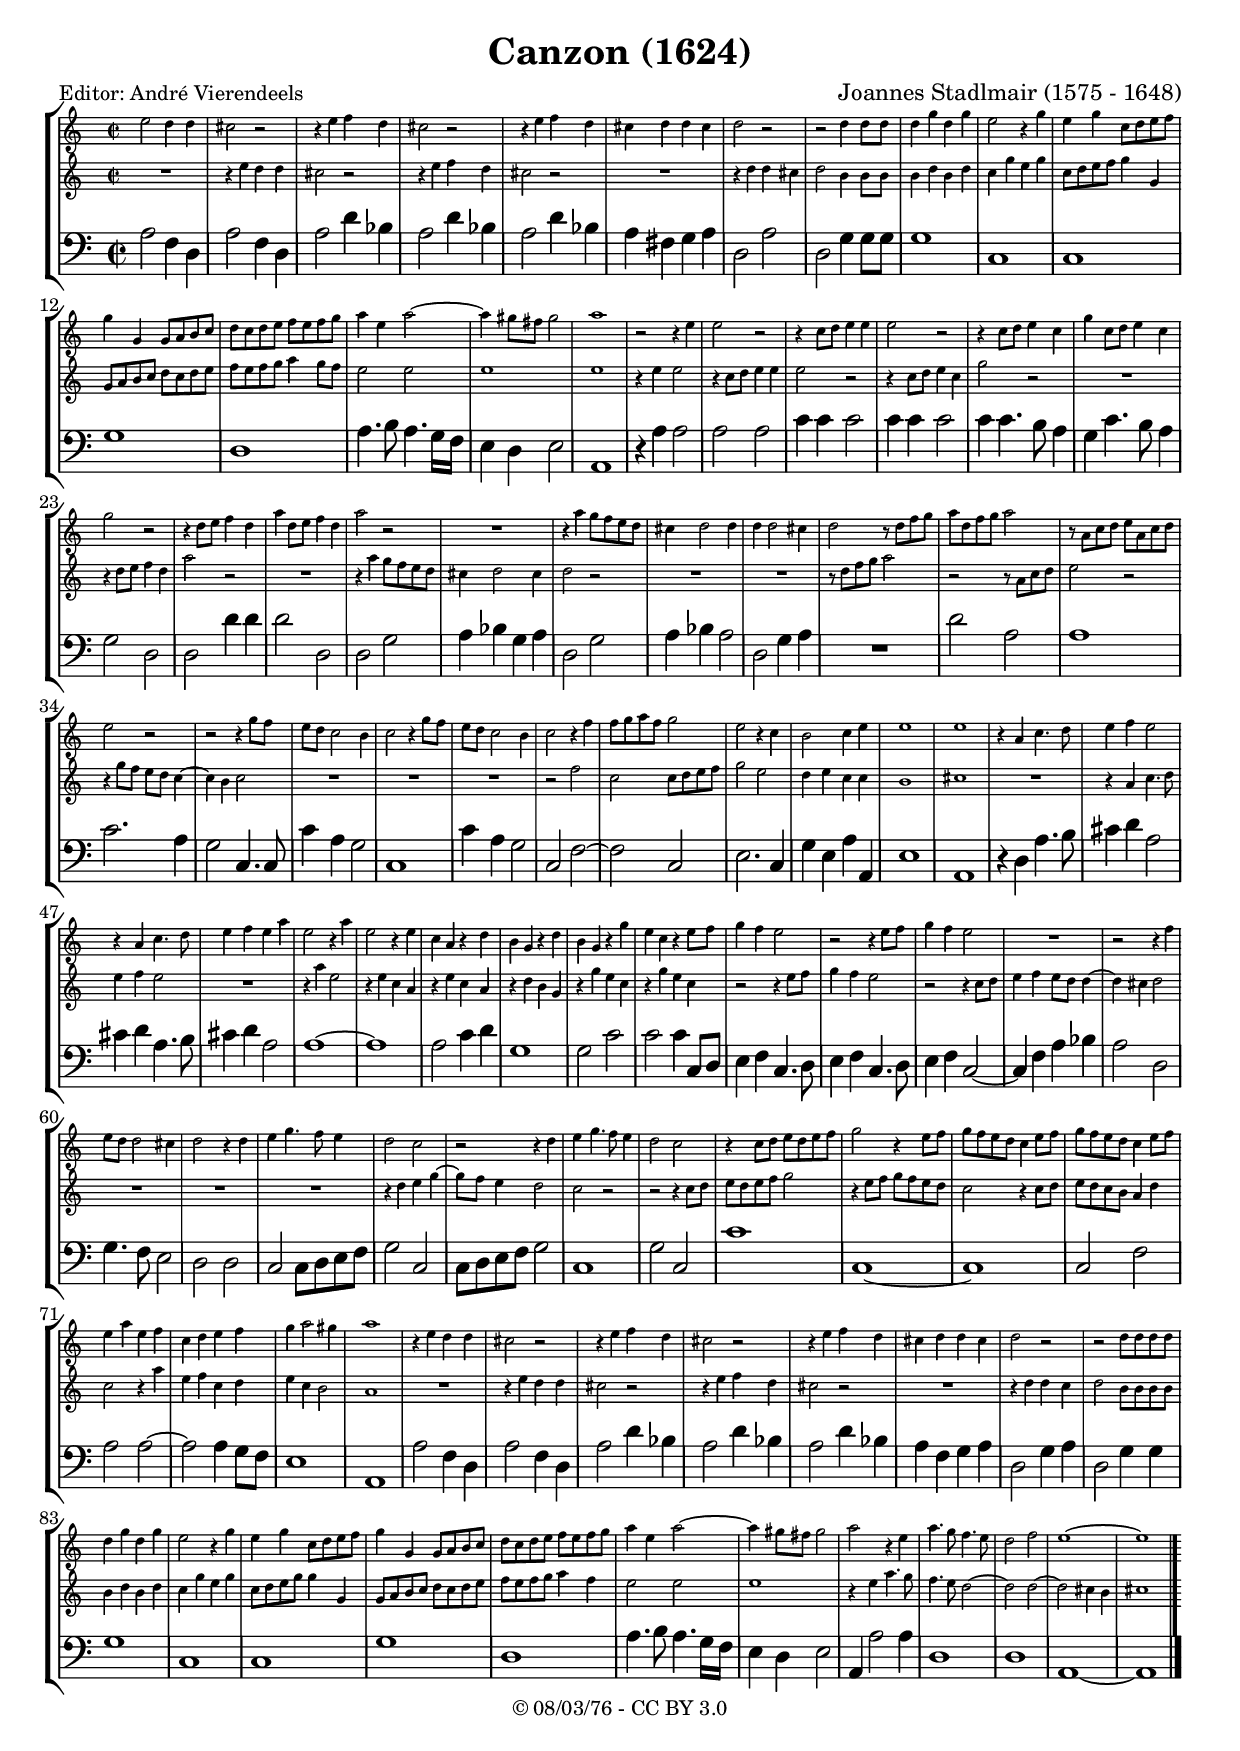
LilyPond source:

\version "2.20.0"

\version "2.20.0"
% automatically converted by musicxml2ly from IMSLP35017-PMLP78799-Stadlmair_-_canzon
\pointAndClickOff

%% additional definitions required by the score:
\language "english"

\header {
    poet = \markup \smaller { "Editor: André Vierendeels" }
    composer = "Joannes Stadlmair (1575 - 1648)"
    title = "Canzon (1624)"
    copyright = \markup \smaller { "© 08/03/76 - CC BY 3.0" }
}

minSpace = \with {
            \override VerticalAxisGroup.staff-staff-spacing =
            #'((basic-distance . 0)
               (minimum-distance . 0)
               (padding . 0)
               (stretchability . 10))
             % \override VerticalAxisGroup.default-staff-staff-spacing.basic-distance = #1
}

lessSpace = \with {
            \override VerticalAxisGroup.staff-staff-spacing =
            #'((basic-distance . 0)
               (minimum-distance . 2)
               (padding . 2)
               (stretchability . 10))
}


PartPOneVoiceOne =  \relative e'' {
    \clef "treble" \time 2/2 | % 1
    e2 d4 d4 | % 2
    cs2 r2 | % 3
    r4 e4 f4 d4 | % 4
    cs2 r2 | % 5
    r4 e4 f4 d4 | % 6
    cs4 d4 d4 cs4 | % 7
    d2 r2 | % 8
    r2 d4 d8 d8 | % 9
    d4 g4 d4 g4 | \barNumberCheck #10
    e2 r4 g4 | % 11
    e4 g4 c,8 d8 e8 f8 | % 12
    g4 g,4 g8 a8 b8 c8 | % 13
    d8 c8 d8 e8 f8 e8 f8 g8 | % 14
    a4 e4 a2 ~ | % 15
    a4 gs8 fs8 gs2 | % 16
    a1 | % 17
    r2 r4 e4 | % 18
    e2 r2 | % 19
    r4 c8 d8 e4 e4 | \barNumberCheck #20
    e2 r2 | % 21
    r4 c8 d8 e4 c4 | % 22
    g'4 c,8 d8 e4 c4 |
    g'=''2 r2 | % 24
    r4 d8 e8 f4 d4 | % 25
    a'4 d,8 e8 f4 d4 | % 26
    a'2 r2 | % 27
    R1 | % 28
    r4 a4 g8 f8 e8 d8 | % 29
    cs4 d2 d4 | \barNumberCheck #30
    d4 d2 cs4 | % 31
    d2 r8 d8 f8 g8 | % 32
    a8 d,8 f8 g8 a2 | % 33
    r8 a,8 c8 d8 e8 a,8 c8 d8 | % 34
    e2 r2 | % 35
    r2 r4 g8 f8 | % 36
    e8 d8 c2 b4 | % 37
    c2 r4 g'8 f8 | % 38
    e8 d8 c2 b4 | % 39
    c2 r4 f4 | \barNumberCheck #40
    f8 g8 a8 f8 g2 | % 41
    e2 r4 c4 | % 42
    b2 c4 e4 | % 43
    e1 | % 44
    e1 | % 45
    r4 a,4 c4. d8 | % 46
    e4 f4 e2 | % 47
    r4 a,4 c4. d8 | % 48
    e4 f4 e4 a4 | % 49
    e2 r4 a4 | \barNumberCheck #50
    e2 r4 e4 | % 51
    c4 a4 r4 d4 | % 52
    b4 g4 r4 d'4 | % 53
    b4 g4 r4 g'4 |
    e=''4 c4 r4 e8 f8 | % 55
    g4 f4 e2 | % 56
    r2 r4 e8 f8 | % 57
    g4 f4 e2 | % 58
    R1 | % 59
    r2 r4 f4 | \barNumberCheck #60
    e8 d8 d2 cs4 | % 61
    d2 r4 d4 | % 62
    e4 g4. f8 e4 | % 63
    d2 c2 | % 64
    r2 r4 d4 | % 65
    e4 g4. f8 e4 | % 66
    d2 c2 | % 67
    r4 c8 d8 e8 d8 e8 f8 | % 68
    g2 r4 e8 f8 | % 69
    g8 f8 e8 d8 c4 e8 f8 | \barNumberCheck #70
    g8 f8 e8 d8 c4 e8 f8 | % 71
    e4 a4 e4 f4 | % 72
    c4 d4 e4 f4 | % 73
    g4 a2 gs4 | % 74
    a1 | % 75
    r4 e4 d4 d4 | % 76
    cs2 r2 | % 77
    r4 e4 f4 d4 | % 78
    cs2 r2 | % 79
    r4 e4 f4 d4 | \barNumberCheck #80
    cs4 d4 d4 cs4 | % 81
    d2 r2 | % 82
    r2 d8 d8 d8 d8 | % 83
    d4 g4 d4 g4 |
    e=''2 r4 g4 | % 85
    e4 g4 c,8 d8 e8 f8 | % 86
    g4 g,4 g8 a8 b8 c8 | % 87
    d8 c8 d8 e8 f8 e8 f8 g8 | % 88
    a4 e4 a2 ~ | % 89
    a4 gs8 fs8 gs2 | \barNumberCheck #90
    a2 r4 e4 | % 91
    a4. g8 f4. e8 | % 92
    d2 f2 | % 93
    e1 ~ | % 94
    e1 \bar "|."
}

PartPTwoVoiceOne =  \relative e'' {
    \clef "treble" \time 2/2 | % 1
    R1 | % 2
    r4 e4 d4 d4 | % 3
    cs2 r2 | % 4
    r4 e4 f4 d4 | % 5
    cs2 r2 | % 6
    R1 | % 7
    r4 d4 d4 cs4 | % 8
    d2 b4 b8 b8 | % 9
    b4 d4 b4 d4 | \barNumberCheck #10
    c4 g'4 e4 g4 | % 11
    c,8 d8 e8 f8 g4 g,4 | % 12
    g8 a8 b8 c8 d8 c8 d8 e8 | % 13
    f8 e8 f8 g8 a4 g8 f8 | % 14
    e2 e2 | % 15
    e1 | % 16
    e1 | % 17
    r4 e4 e2 | % 18
    r4 c8 d8 e4 e4 | % 19
    e2 r2 | \barNumberCheck #20
    r4 c8 d8 e4 c4 | % 21
    g'2 r2 | % 22
    R1 | % 23
    r4 d=''8 e8 f4 d4 | % 24
    a'2 r2 | % 25
    R1 | % 26
    r4 a4 g8 f8 e8 d8 | % 27
    cs4 d2 cs4 | % 28
    d2 r2 | % 29
    R1*2 | % 31
    r8 d8 f8 g8 a2 | % 32
    r2 r8 a,8 c8 d8 | % 33
    e2 r2 | % 34
    r4 g8 f8 e8 d8 c4 ~ | % 35
    c4 b4 c2 | % 36
    R1*3 | % 39
    r2 f2 | \barNumberCheck #40
    c2 c8 d8 e8 f8 | % 41
    g2 e2 | % 42
    d4 e4 c4 c4 | % 43
    b1 | % 44
    cs1 | % 45
    R1 | % 46
    r4 a4 c4. d8 | % 47
    e4 f4 e2 | % 48
    R1 | % 49
    r4 a4 e2 | \barNumberCheck #50
    r4 e4 c4 a4 | % 51
    r4 e'4 c4 a4 | % 52
    r4 d4 b4 g4 | % 53
    r4 g'4 e4 c4 |
    r4 g'=''4 e4 c4 | % 55
    r2 r4 e8 f8 | % 56
    g4 f4 e2 | % 57
    r2 r4 c8 d8 | % 58
    e4 f4 e8 d8 d4 ~ | % 59
    d4 cs4 d2 | \barNumberCheck #60
    R1*3 | % 63
    r4 d4 e4 g4 ~ | % 64
    g8 f8 e4 d2 | % 65
    c2 r2 | % 66
    r2 r4 c8 d8 | % 67
    e8 d8 e8 f8 g2 | % 68
    r4 e8 f8 g8 f8 e8 d8 | % 69
    c2 r4 c8 d8 | \barNumberCheck #70
    e8 d8 c8 b8 a4 d4 | % 71
    c2 r4 a'4 | % 72
    e4 f4 c4 d4 | % 73
    e4 c4 b2 | % 74
    a1 | % 75
    R1 | % 76
    r4 e'4 d4 d4 | % 77
    cs2 r2 | % 78
    r4 e4 f4 d4 | % 79
    cs2 r2 | \barNumberCheck #80
    R1 | % 81
    r4 d4 d4 c4 | % 82
    d2 b8 b8 b8 b8 | % 83
    b4 d4 b4 d4 |
    c=''4 g'4 e4 g4 | % 85
    c,8 d8 e8 g8 g4 g,4 | % 86
    g8 a8 b8 c8 d8 c8 d8 e8 | % 87
    f8 e8 f8 g8 a4 f4 | % 88
    e2 e2 | % 89
    e1 | \barNumberCheck #90
    r4 e4 a4. g8 | % 91
    f4. e8 d2 ~ | % 92
    d2 d2 ~ | % 93
    d2 cs4 b4 | % 94
    cs1 \bar "|."
}

PartPThreeVoiceOne =  \relative a {
    \clef "bass" \time 2/2 | % 1
    a2 f4 d4 | % 2
    a'2 f4 d4 | % 3
    a'2 d4 bf4 | % 4
    a2 d4 bf4 | % 5
    a2 d4 bf4 | % 6
    a4 fs4 g4 a4 | % 7
    d,2 a'2 | % 8
    d,2 g4 g8 g8 | % 9
    g1 | \barNumberCheck #10
    c,1 | % 11
    c1 | % 12
    g'1 | % 13
    d1 | % 14
    a'4. b8 a4. g16 f16 | % 15
    e4 d4 e2 | % 16
    a,1 | % 17
    r4 a'4 a2 | % 18
    a2 a2 | % 19
    c4 c4 c2 | \barNumberCheck #20
    c4 c4 c2 | % 21
    c4 c4. b8 a4 | % 22
    g4 c4. b8 a4 |
    g=2 d2 | % 24
    d2 d'4 d4 | % 25
    d2 d,2 | % 26
    d2 g2 | % 27
    a4 bf4 g4 a4 | % 28
    d,2 g2 | % 29
    a4 bf4 a2 | \barNumberCheck #30
    d,2 g4 a4 | % 31
    R1 | % 32
    d2 a2 | % 33
    a1 | % 34
    c2. a4 | % 35
    g2 c,4. c8 | % 36
    c'4 a4 g2 | % 37
    c,1 | % 38
    c'4 a4 g2 | % 39
    c,2 f2 ~ | \barNumberCheck #40
    f2 c2 | % 41
    e2. c4 | % 42
    g'4 e4 a4 a,4 | % 43
    e'1 | % 44
    a,1 | % 45
    r4 d4 a'4. b8 | % 46
    cs4 d4 a2 | % 47
    cs4 d4 a4. b8 | % 48
    cs4 d4 a2 | % 49
    a1 ~ | \barNumberCheck #50
    a1 | % 51
    a2 c4 d4 | % 52
    g,1 | % 53
    g2 c2 |
    c='2 c4 c,8 d8 | % 55
    e4 f4 c4. d8 | % 56
    e4 f4 c4. d8 | % 57
    e4 f4 c2 ~ | % 58
    c4 f4 a4 bf4 | % 59
    a2 d,2 | \barNumberCheck #60
    g4. f8 e2 | % 61
    d2 d2 | % 62
    c2 c8 d8 e8 f8 | % 63
    g2 c,2 | % 64
    c8 d8 e8 f8 g2 | % 65
    c,1 | % 66
    g'2 c,2 | % 67
    c'1 | % 68
    c,1 ~ | % 69
    c1 | \barNumberCheck #70
    c2 f2 | % 71
    a2 a2 ~ | % 72
    a2 a4 g8 f8 | % 73
    e1 | % 74
    a,1 | % 75
    a'2 f4 d4 | % 76
    a'2 f4 d4 | % 77
    a'2 d4 bf4 | % 78
    a2 d4 bf4 | % 79
    a2 d4 bf4 | \barNumberCheck #80
    a4 f4 g4 a4 | % 81
    d,2 g4 a4 | % 82
    d,2 g4 g4 | % 83
    g1 |
    c,=1 | % 85
    c1 | % 86
    g'1 | % 87
    d1 | % 88
    a'4. b8 a4. g16 f16 | % 89
    e4 d4 e2 | \barNumberCheck #90
    a,4 a'2 a4 | % 91
    d,1 | % 92
    d1 | % 93
    a1 ~ | % 94
    a1 \bar "|."
}


\header {
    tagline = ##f
}
\paper {
    page-count = #1
}

\score {
    \new StaffGroup <<
        \new Staff \with \minSpace
        { \magnifyStaff #(magstep -4) \PartPOneVoiceOne }
        \new Staff \with \lessSpace
        { \magnifyStaff #(magstep -4) \PartPTwoVoiceOne }
        \new Staff
        { \PartPThreeVoiceOne }
    >>
    \layout {
      indent = 0\cm
      \context { \Score
          \override SpacingSpanner.common-shortest-duration = #(ly:make-moment 1/4)
      }
    }
}

